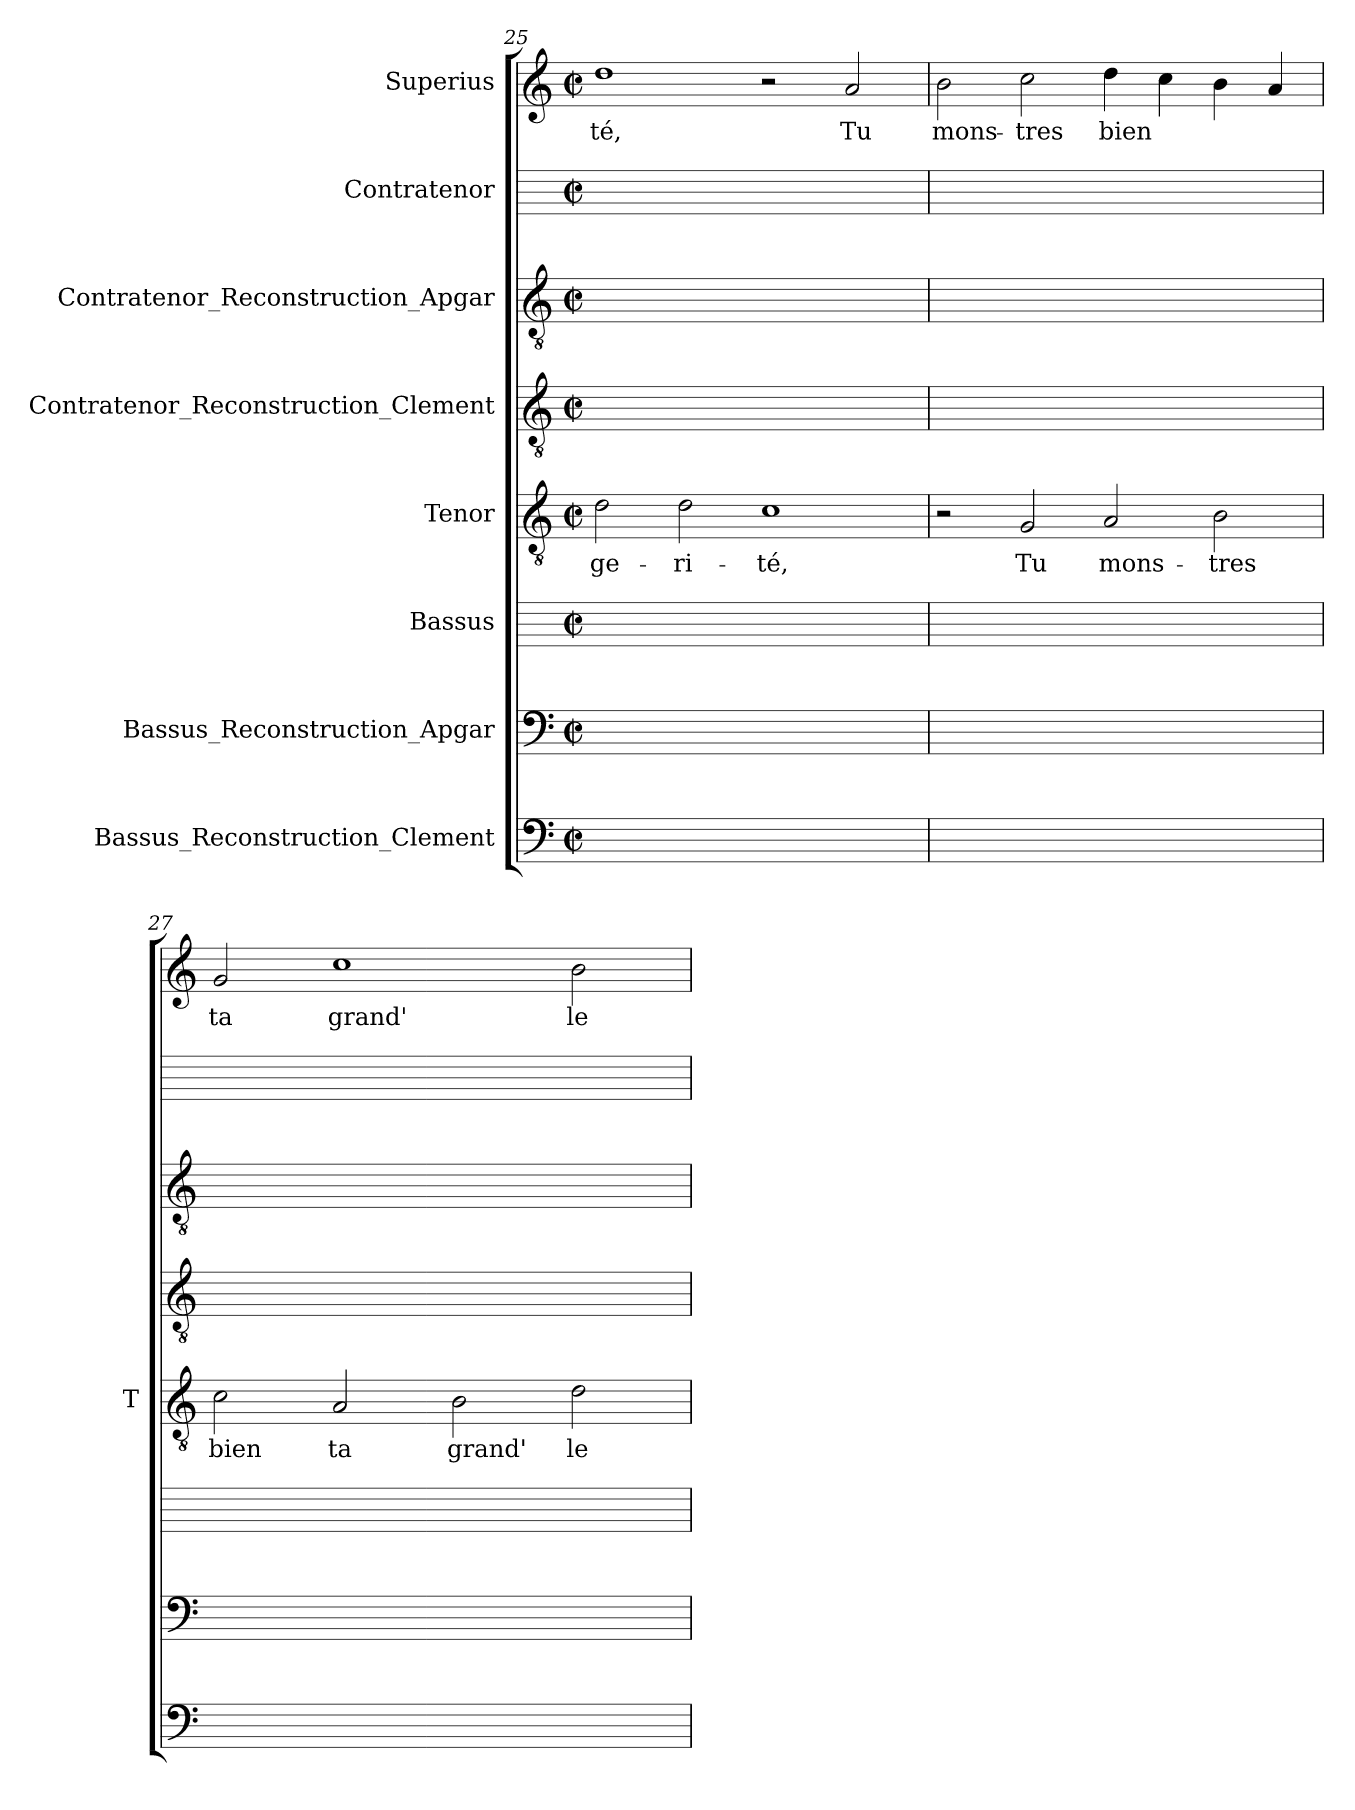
**kern	**kern	**kern	**kern	**text	**kern	**kern	**kern	**kern	**text
*part8	*part7	*part6	*part5	*part5	*part4	*part3	*part2	*part1	*part1
*staff8	*staff7	*staff6	*staff5	*staff5	*staff4	*staff3	*staff2	*staff1	*staff1
*I"Bassus_Reconstruction_Clement	*I"Bassus_Reconstruction_Apgar	*I"Bassus	*I"Tenor	*	*I"Contratenor_Reconstruction_Clement	*I"Contratenor_Reconstruction_Apgar	*I"Contratenor	*I"Superius	*
*	*	*	*I'T	*	*	*	*	*	*
*clefF4	*clefF4	*	*clefGv2	*	*clefGv2	*clefGv2	*	*clefG2	*
*k[]	*k[]	*	*k[]	*	*k[]	*k[]	*	*k[]	*
*C:	*C:	*	*C:	*	*C:	*C:	*	*C:	*
*M2/2	*M2/2	*M2/2	*M2/2	*	*M2/2	*M2/2	*M2/2	*M2/2	*
*met(c|)	*met(c|)	*met(c|)	*met(c|)	*	*met(c|)	*met(c|)	*met(c|)	*met(c|)	*
=25	=25	=25	=25	=25	=25	=25	=25	=25	=25
0ryy	0ryy	0ryy	2d	ge-	0ryy	0ryy	0ryy	1dd	-té,
.	.	.	2d	ri-	.	.	.	.	.
.	.	.	1c	-té,	.	.	.	2r	.
.	.	.	.	.	.	.	.	2a	-Tu
=26	=26	=26	=26	=26	=26	=26	=26	=26	=26
0ryy	0ryy	0ryy	2r	.	0ryy	0ryy	0ryy	2b	mons-
.	.	.	2G	-Tu	.	.	.	2cc	-tres
.	.	.	2A	mons-	.	.	.	4dd	-bien
.	.	.	.	.	.	.	.	4cc	.
.	.	.	2B	-tres	.	.	.	4b	.
.	.	.	.	.	.	.	.	4a	.
=27	=27	=27	=27	=27	=27	=27	=27	=27	=27
0ryy	0ryy	0ryy	2c	-bien	0ryy	0ryy	0ryy	2g	-ta
.	.	.	2A	-ta	.	.	.	1cc	-grand'
.	.	.	2B	-grand'	.	.	.	.	.
.	.	.	2d	le-	.	.	.	2b	le-
=	=	=	=	=	=	=	=	=	=
*-	*-	*-	*-	*-	*-	*-	*-	*-	*-
